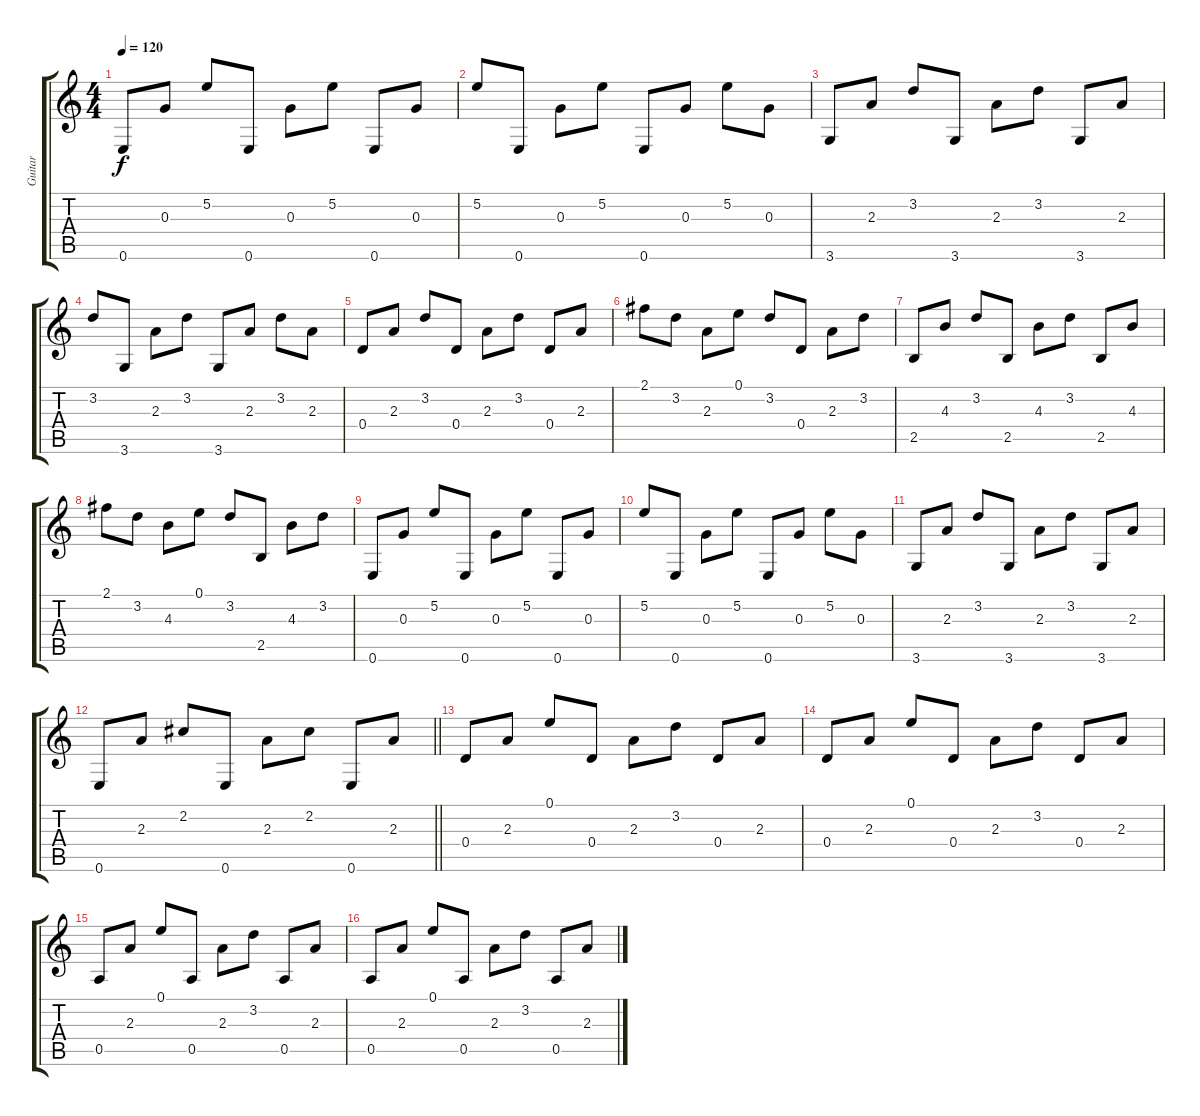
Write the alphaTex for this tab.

\track ("Guitar" "Guitar") {instrument acousticguitarsteel}
\staff {score tabs}
\tuning (E4 B3 G3 D3 A2 E2) {hide}
\ts (4 4)
\tempo 120
\clef g2
\ks c
0.6.8{dy f} 0.3.8 5.2.8 0.6.8 0.3.8 5.2.8 0.6.8 0.3.8 |
5.2.8 0.6.8 0.3.8 5.2.8 0.6.8 0.3.8 5.2.8 0.3.8 |
3.6.8 2.3.8 3.2.8 3.6.8 2.3.8 3.2.8 3.6.8 2.3.8 |
3.2.8 3.6.8 2.3.8 3.2.8 3.6.8 2.3.8 3.2.8 2.3.8 |
0.4.8 2.3.8 3.2.8 0.4.8 2.3.8 3.2.8 0.4.8 2.3.8 |
2.1.8 3.2.8 2.3.8 0.1.8 3.2.8 0.4.8 2.3.8 3.2.8 |
2.5.8 4.3.8 3.2.8 2.5.8 4.3.8 3.2.8 2.5.8 4.3.8 |
2.1.8 3.2.8 4.3.8 0.1.8 3.2.8 2.5.8 4.3.8 3.2.8 |
0.6.8 0.3.8 5.2.8 0.6.8 0.3.8 5.2.8 0.6.8 0.3.8 |
5.2.8 0.6.8 0.3.8 5.2.8 0.6.8 0.3.8 5.2.8 0.3.8 |
3.6.8 2.3.8 3.2.8 3.6.8 2.3.8 3.2.8 3.6.8 2.3.8 |
\barLineRight lightlight
0.6.8 2.3.8 2.2.8 0.6.8 2.3.8 2.2.8 0.6.8 2.3.8 |
\section ("" "")
0.4.8 2.3.8 0.1.8 0.4.8 2.3.8 3.2.8 0.4.8 2.3.8 |
0.4.8 2.3.8 0.1.8 0.4.8 2.3.8 3.2.8 0.4.8 2.3.8 |
0.5.8 2.3.8 0.1.8 0.5.8 2.3.8 3.2.8 0.5.8 2.3.8 |
0.5.8 2.3.8 0.1.8 0.5.8 2.3.8 3.2.8 0.5.8 2.3.8
